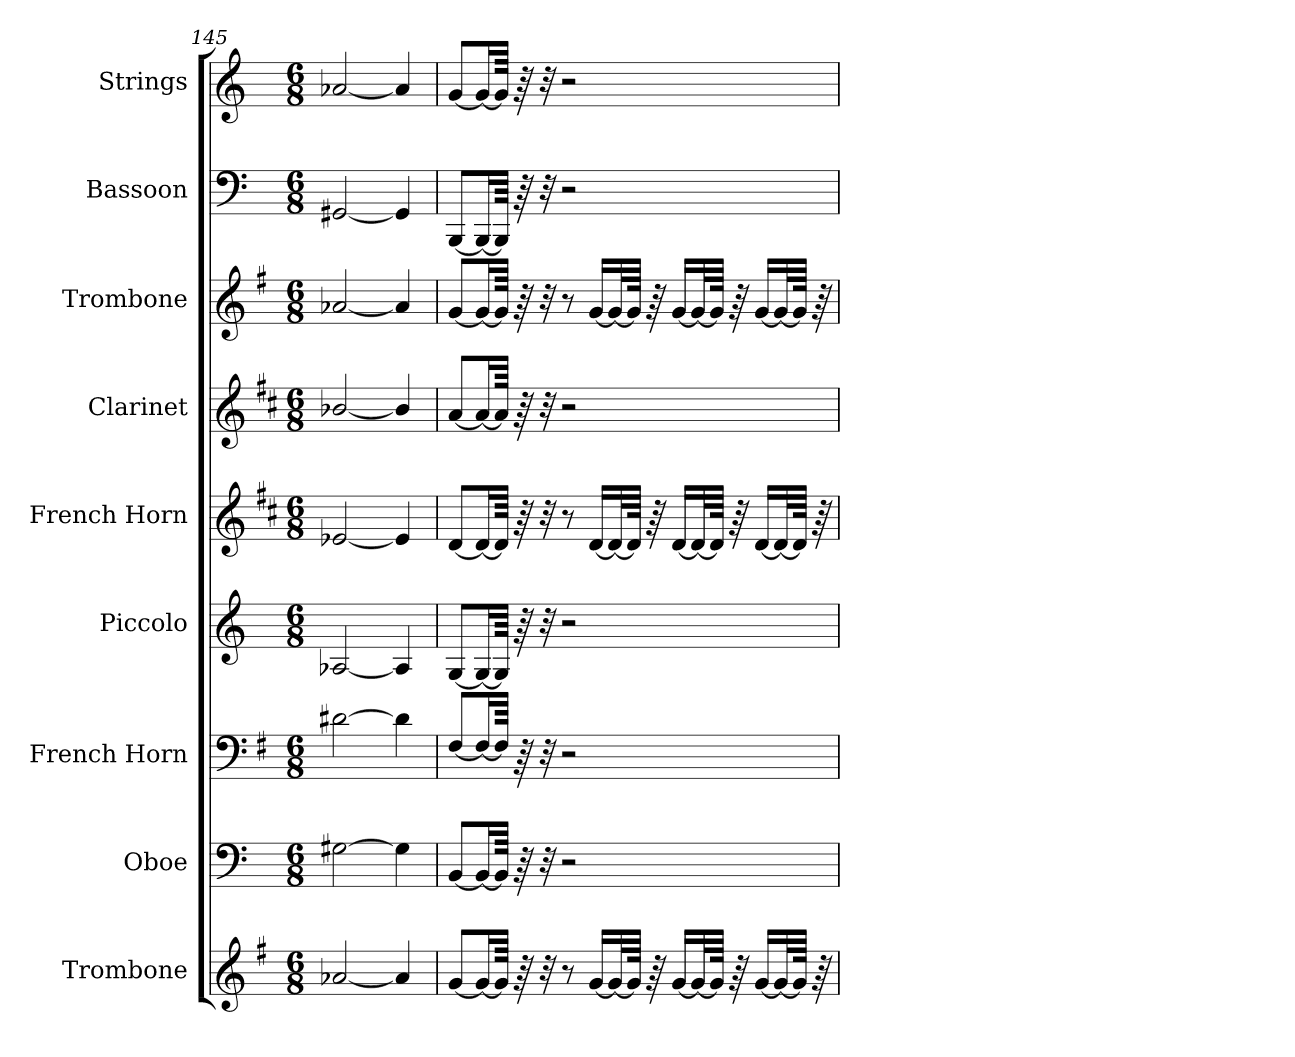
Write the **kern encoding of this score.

**kern	**kern	**kern	**kern	**kern	**kern	**kern	**kern	**kern
*part9	*part8	*part7	*part6	*part5	*part4	*part3	*part2	*part1
*staff9	*staff8	*staff7	*staff6	*staff5	*staff4	*staff3	*staff2	*staff1
*I"Trombone	*I"Oboe	*I"French Horn	*I"Piccolo	*I"French Horn	*I"Clarinet	*I"Trombone	*I"Bassoon	*I"Strings
*I'Trb	*I'Ob	*I'Hn	*I'Picc	*I'Hn	*I'Cl	*I'Trb	*I'Bsn	*I'Str
*clefG2	*clefF4	*clefF4	*clefG2	*clefG2	*clefG2	*clefG2	*clefF4	*clefG2
*	*	*ITrd4c7	*ITrd-7c-12	*ITrd4c7	*ITrd1c2	*	*	*
*k[f#]	*k[]	*k[]	*k[]	*k[f#]	*k[]	*k[f#]	*k[]	*k[]
*M6/8	*M6/8	*M6/8	*M6/8	*M6/8	*M6/8	*M6/8	*M6/8	*M6/8
=145	=145	=145	=145	=145	=145	=145	=145	=145
[2a-X/	[2G#X\	[2G#X\	[2a-X/	[2A-X/	[2a-X/	[2a-X/	[2GG#X/	[2a-X/
4a-/]	4G#\]	4G#\]	4a-/]	4A-/]	4a-/]	4a-/]	4GG#/]	4a-/]
!!LO:PB:g=z
=146	=146	=146	=146	=146	=146	=146	=146	=146
*	*	*	*	*	*	*	*	*MM83
[8g/L	[8BB/L	[8BB/L	[8g/L	[8G/L	[8g/L	[8g/L	[8BBB/L	[8g/L
16g/L_	16BB/L_	16BB/L_	16g/L_	16G/L_	16g/L_	16g/L_	16BBB/L_	16g/L_
64g/JJkk]	64BB/JJkk]	64BB/JJkk]	64g/JJkk]	64G/JJkk]	64g/JJkk]	64g/JJkk]	64BBB/JJkk]	64g/JJkk]
64r	64r	64r	64r	64r	64r	64r	64r	64r
32r	32r	32r	32r	32r	32r	32r	32r	32r
8r	2r	2r	2r	8r	2r	8r	2r	2r
[16g/LL	.	.	.	[16G/LL	.	[16g/LL	.	.
32g/L_	.	.	.	32G/L_	.	32g/L_	.	.
64g/JJJk]	.	.	.	64G/JJJk]	.	64g/JJJk]	.	.
64r	.	.	.	64r	.	64r	.	.
[16g/LL	.	.	.	[16G/LL	.	[16g/LL	.	.
32g/L_	.	.	.	32G/L_	.	32g/L_	.	.
64g/JJJk]	.	.	.	64G/JJJk]	.	64g/JJJk]	.	.
64r	.	.	.	64r	.	64r	.	.
[16g/LL	.	.	.	[16G/LL	.	[16g/LL	.	.
32g/L_	.	.	.	32G/L_	.	32g/L_	.	.
64g/JJJk]	.	.	.	64G/JJJk]	.	64g/JJJk]	.	.
64r	.	.	.	64r	.	64r	.	.
=	=	=	=	=	=	=	=	=
*-	*-	*-	*-	*-	*-	*-	*-	*-
